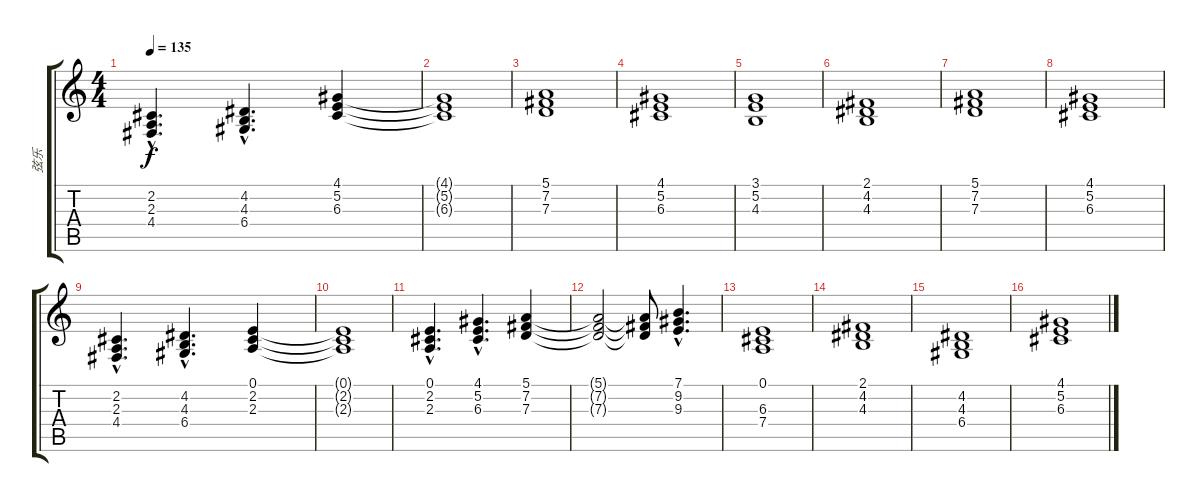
\track ("弦乐" "弦乐") {instrument stringensemble1}
\staff {score tabs}
\tuning (E4 B3 G3 D3 A2 E2) {hide}
\ts (4 4)
\tempo 135
\clef g2
\ks c
(2.2{hac} 2.3{hac} 4.4{hac}).4{d dy f} (4.2{hac} 4.3{hac} 6.4{hac}).4{d} (4.1 5.2 6.3).4 |
(4.1{t} 5.2{t} 6.3{t}).1 |
(5.1 7.2 7.3).1 |
(4.1 5.2 6.3).1 |
(3.1 5.2 4.3).1 |
(2.1 4.2 4.3).1 |
(5.1 7.2 7.3).1 |
(4.1 5.2 6.3).1 |
(2.2{hac} 2.3{hac} 4.4{hac}).4{d} (4.2{hac} 4.3{hac} 6.4{hac}).4{d} (0.1 2.2 2.3).4 |
(0.1{t} 2.2{t} 2.3{t}).1 |
(0.1{hac} 2.2{hac} 2.3{hac}).4{d} (4.1{hac} 5.2{hac} 6.3{hac}).4{d} (5.1 7.2 7.3).4 |
(5.1{t} 7.2{t} 7.3{t}).2 (5.1{t} 7.2{t} 7.3{t}).8 (7.1{hac} 9.2{hac} 9.3{hac}).4{d} |
(0.1 6.3 7.4).1 |
(2.1 4.2 4.3).1 |
(4.2 4.3 6.4).1 |
(4.1 5.2 6.3).1
